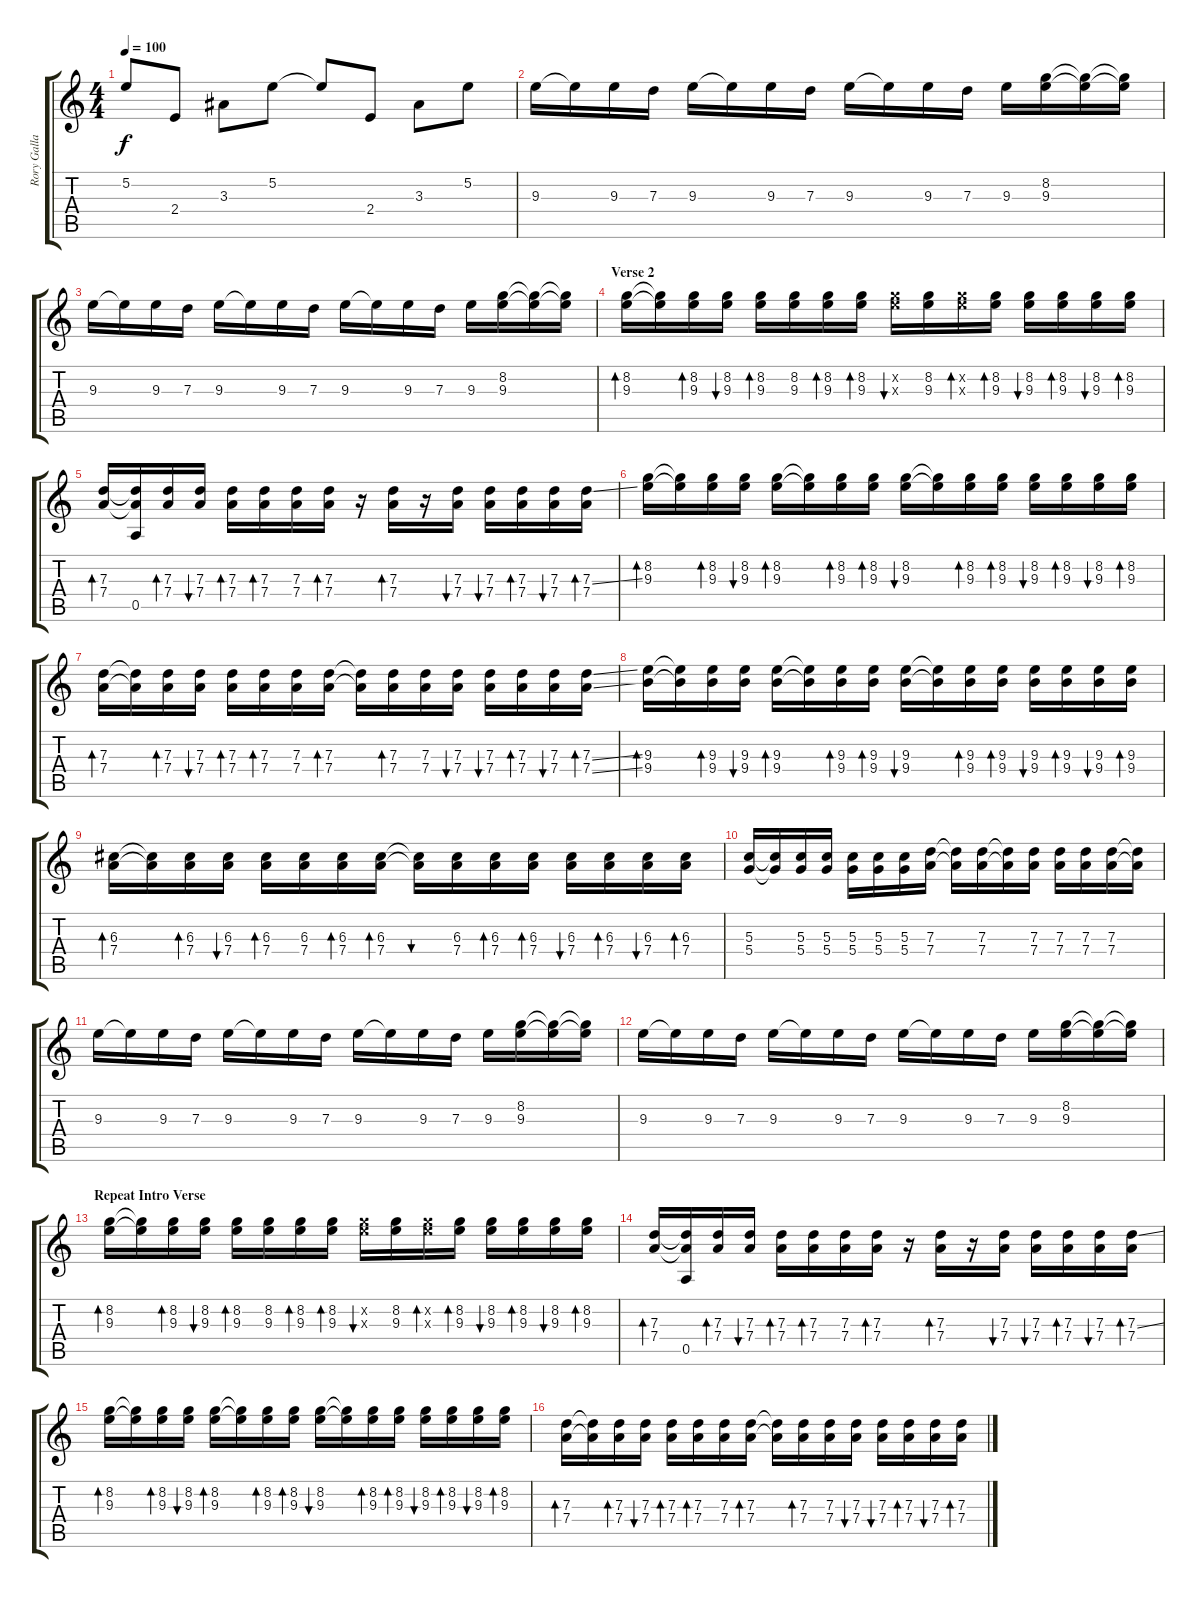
\track ("Rory Gallagher (Rhythm + Solo)" "Rory Galla") {instrument electricguitarclean}
\staff {score tabs}
\tuning (E4 B3 G3 D3 A2 E2) {hide}
\ts (4 4)
\tempo 100
\clef g2
\ks c
5.2{t}.8{dy f} 2.4.8 3.3.8 5.2.8 5.2{t}.8 2.4.8 3.3.8 5.2.8 |
9.3.16 9.3{t}.16 9.3.16 7.3.16 9.3.16 9.3{t}.16 9.3.16 7.3.16 9.3.16 9.3{t}.16 9.3.16 7.3.16 9.3.16 (8.2 9.3).16 (8.2{t} 9.3{t}).16 (8.2{t} 9.3{t}).16 |
9.3.16 9.3{t}.16 9.3.16 7.3.16 9.3.16 9.3{t}.16 9.3.16 7.3.16 9.3.16 9.3{t}.16 9.3.16 7.3.16 9.3.16 (8.2 9.3).16 (8.2{t} 9.3{t}).16 (8.2{t} 9.3{t}).16 |
\section ("" "Verse 2")
(8.2 9.3).16{bd 120} (8.2{t} 9.3{t}).16 (8.2 9.3).16{bd 120} (8.2 9.3).16{bu 120} (8.2 9.3).16{bd 120} (8.2 9.3).16 (8.2 9.3).16{bd 120} (8.2 9.3).16{bd 120} (8.2{x} 9.3{x}).16{bu 120} (8.2 9.3).16 (8.2{x} 9.3{x}).16{bd 120} (8.2 9.3).16{bd 120} (8.2 9.3).16{bu 120} (8.2 9.3).16{bd 120} (8.2 9.3).16{bu 120} (8.2 9.3).16{bd 120} |
(7.3 7.4).16{bd 120} (7.3{t} 7.4{t} 0.5).16 (7.3 7.4).16{bd 120} (7.3 7.4).16{bu 120} (7.3 7.4).16{bd 120} (7.3 7.4).16{bd 120} (7.3 7.4).16 (7.3 7.4).16{bd 120} r.16 (7.3 7.4).16{bd 120} r.16 (7.3 7.4).16{bu 120} (7.3 7.4).16{bu 120} (7.3 7.4).16{bd 120} (7.3 7.4).16{bu 120} (7.3{ss} 7.4).16{bd 120} |
(8.2 9.3).16{bd 120} (8.2{t} 9.3{t}).16 (8.2 9.3).16{bd 120} (8.2 9.3).16{bu 120} (8.2 9.3).16{bd 120} (8.2{t} 9.3{t}).16 (8.2 9.3).16{bd 120} (8.2 9.3).16{bd 120} (8.2 9.3).16{bu 120} (8.2{t} 9.3{t}).16 (8.2 9.3).16{bd 120} (8.2 9.3).16{bd 120} (8.2 9.3).16{bu 120} (8.2 9.3).16{bd 120} (8.2 9.3).16{bu 120} (8.2 9.3).16{bd 120} |
(7.3 7.4).16{bd 120} (7.3{t} 7.4{t}).16 (7.3 7.4).16{bd 120} (7.3 7.4).16{bu 120} (7.3 7.4).16{bd 120} (7.3 7.4).16{bd 120} (7.3 7.4).16 (7.3 7.4).16{bd 120} (7.3{t} 7.4{t}).16 (7.3 7.4).16{bd 120} (7.3 7.4).16 (7.3 7.4).16{bu 120} (7.3 7.4).16{bu 120} (7.3 7.4).16{bd 120} (7.3 7.4).16{bu 120} (7.3{ss} 7.4{ss}).16{bd 120} |
(9.3 9.4).16{bd 120} (9.3{t} 9.4{t}).16 (9.3 9.4).16{bd 120} (9.3 9.4).16{bu 120} (9.3 9.4).16{bd 120} (9.3{t} 9.4{t}).16 (9.3 9.4).16{bd 120} (9.3 9.4).16{bd 120} (9.3 9.4).16{bu 120} (9.3{t} 9.4{t}).16 (9.3 9.4).16{bd 120} (9.3 9.4).16{bd 120} (9.3 9.4).16{bu 120} (9.3 9.4).16{bd 120} (9.3 9.4).16{bu 120} (9.3 9.4).16{bd 120} |
(6.3 7.4).16{bd 120} (6.3{t} 7.4{t}).16 (6.3 7.4).16{bd 120} (6.3 7.4).16{bu 120} (6.3 7.4).16{bd 120} (6.3 7.4).16 (6.3 7.4).16{bd 120} (6.3 7.4).16{bd 120} (6.3{t} 7.4{t}).16{bu 120} (6.3 7.4).16 (6.3 7.4).16{bd 120} (6.3 7.4).16{bd 120} (6.3 7.4).16{bu 120} (6.3 7.4).16{bd 120} (6.3 7.4).16{bu 120} (6.3 7.4).16{bd 120} |
(5.3 5.4).16 (5.3{t} 5.4{t}).16 (5.3 5.4).16 (5.3 5.4).16 (5.3 5.4).16 (5.3 5.4).16 (5.3 5.4).16 (7.3 7.4).16 (7.3{t} 7.4{t}).16 (7.3 7.4).16 (7.3{t} 7.4{t}).16 (7.3 7.4).16 (7.3 7.4).16 (7.3 7.4).16 (7.3 7.4).16 (7.3{t} 7.4{t}).16 |
9.3.16 9.3{t}.16 9.3.16 7.3.16 9.3.16 9.3{t}.16 9.3.16 7.3.16 9.3.16 9.3{t}.16 9.3.16 7.3.16 9.3.16 (8.2 9.3).16 (8.2{t} 9.3{t}).16 (8.2{t} 9.3{t}).16 |
9.3.16 9.3{t}.16 9.3.16 7.3.16 9.3.16 9.3{t}.16 9.3.16 7.3.16 9.3.16 9.3{t}.16 9.3.16 7.3.16 9.3.16 (8.2 9.3).16 (8.2{t} 9.3{t}).16 (8.2{t} 9.3{t}).16 |
\section ("" "Repeat Intro Verse")
(8.2 9.3).16{bd 120} (8.2{t} 9.3{t}).16 (8.2 9.3).16{bd 120} (8.2 9.3).16{bu 120} (8.2 9.3).16{bd 120} (8.2 9.3).16 (8.2 9.3).16{bd 120} (8.2 9.3).16{bd 120} (8.2{x} 9.3{x}).16{bu 120} (8.2 9.3).16 (8.2{x} 9.3{x}).16{bd 120} (8.2 9.3).16{bd 120} (8.2 9.3).16{bu 120} (8.2 9.3).16{bd 120} (8.2 9.3).16{bu 120} (8.2 9.3).16{bd 120} |
(7.3 7.4).16{bd 120} (7.3{t} 7.4{t} 0.5).16 (7.3 7.4).16{bd 120} (7.3 7.4).16{bu 120} (7.3 7.4).16{bd 120} (7.3 7.4).16{bd 120} (7.3 7.4).16 (7.3 7.4).16{bd 120} r.16 (7.3 7.4).16{bd 120} r.16 (7.3 7.4).16{bu 120} (7.3 7.4).16{bu 120} (7.3 7.4).16{bd 120} (7.3 7.4).16{bu 120} (7.3{ss} 7.4).16{bd 120} |
(8.2 9.3).16{bd 120} (8.2{t} 9.3{t}).16 (8.2 9.3).16{bd 120} (8.2 9.3).16{bu 120} (8.2 9.3).16{bd 120} (8.2{t} 9.3{t}).16 (8.2 9.3).16{bd 120} (8.2 9.3).16{bd 120} (8.2 9.3).16{bu 120} (8.2{t} 9.3{t}).16 (8.2 9.3).16{bd 120} (8.2 9.3).16{bd 120} (8.2 9.3).16{bu 120} (8.2 9.3).16{bd 120} (8.2 9.3).16{bu 120} (8.2 9.3).16{bd 120} |
(7.3 7.4).16{bd 120} (7.3{t} 7.4{t}).16 (7.3 7.4).16{bd 120} (7.3 7.4).16{bu 120} (7.3 7.4).16{bd 120} (7.3 7.4).16{bd 120} (7.3 7.4).16 (7.3 7.4).16{bd 120} (7.3{t} 7.4{t}).16 (7.3 7.4).16{bd 120} (7.3 7.4).16 (7.3 7.4).16{bu 120} (7.3 7.4).16{bu 120} (7.3 7.4).16{bd 120} (7.3 7.4).16{bu 120} (7.3{ss} 7.4{ss}).16{bd 120}
